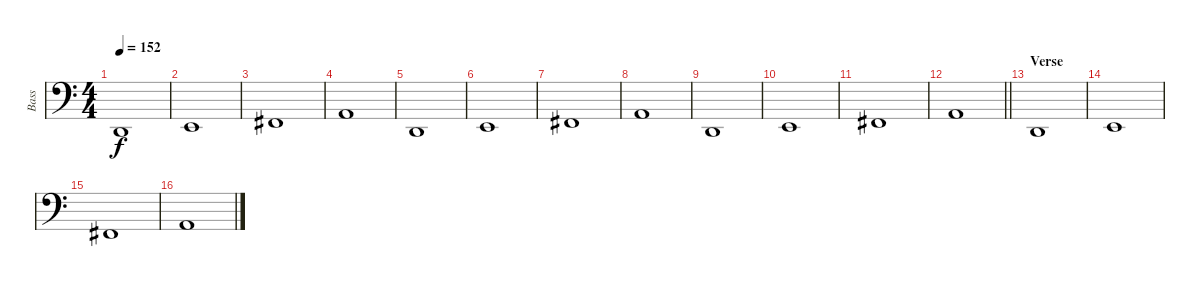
\track ("Bass" "Bass") {instrument electricbassfinger}
\staff {score}
\tuning (G2 D2 A1 D1) {hide}
\ts (4 4)
\tempo 152
\clef f4
\ks c
0.4.1{dy f} |
2.4.1 |
4.4.1 |
7.4.1 |
0.4.1 |
2.4.1 |
4.4.1 |
7.4.1 |
0.4.1 |
2.4.1 |
4.4.1 |
\barLineRight lightlight
7.4.1 |
\section ("" "Verse")
0.4.1 |
2.4.1 |
4.4.1 |
7.4.1
